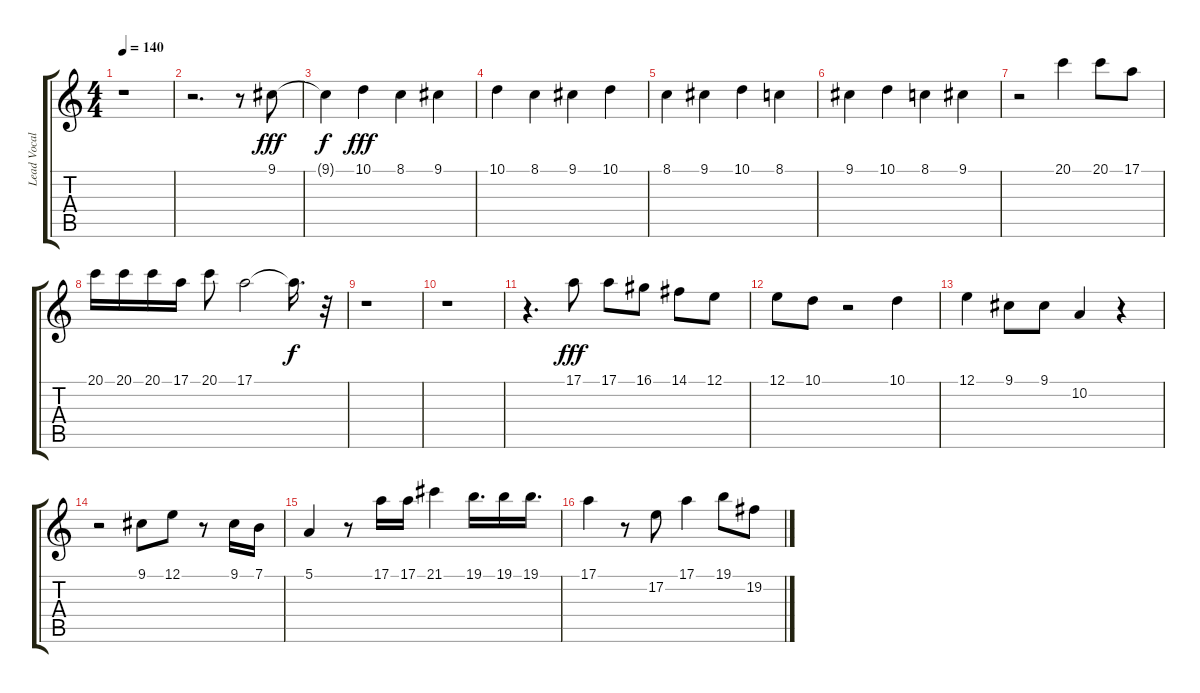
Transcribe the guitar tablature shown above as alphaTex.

\track ("Lead Vocal" "Lead Vocal") {instrument acousticgrandpiano}
\staff {score tabs}
\tuning (E4 B3 G3 D3 A2 E2) {hide}
\ts (4 4)
\tempo 140
\clef g2
\ks c
r.1{dy fff} |
r.2{d} r.8 9.1.8 |
9.1{t}.4{dy f} 10.1.4{dy fff} 8.1.4 9.1.4 |
10.1.4 8.1.4 9.1.4 10.1.4 |
8.1.4 9.1.4 10.1.4 8.1.4 |
9.1.4 10.1.4 8.1.4 9.1.4 |
r.2 20.1.4 20.1.8 17.1.8 |
20.1.16 20.1.16 20.1.16 17.1.16 20.1.8 17.1.2 17.1{t}.16{d dy f} r.32 |
r.1 |
r.1 |
r.4{d} 17.1.8{dy fff} 17.1.8 16.1.8 14.1.8 12.1.8 |
12.1.8 10.1.8 r.2 10.1.4 |
12.1.4 9.1.8 9.1.8 10.2.4 r.4 |
r.2 9.1.8 12.1.8 r.8 9.1.16 7.1.16 |
5.1.4 r.8 17.1.16 17.1.16 21.1.4 19.1.16{d} 19.1.16 19.1.16{d} |
17.1.4 r.8 17.2.8 17.1.4 19.1.8 19.2.8
